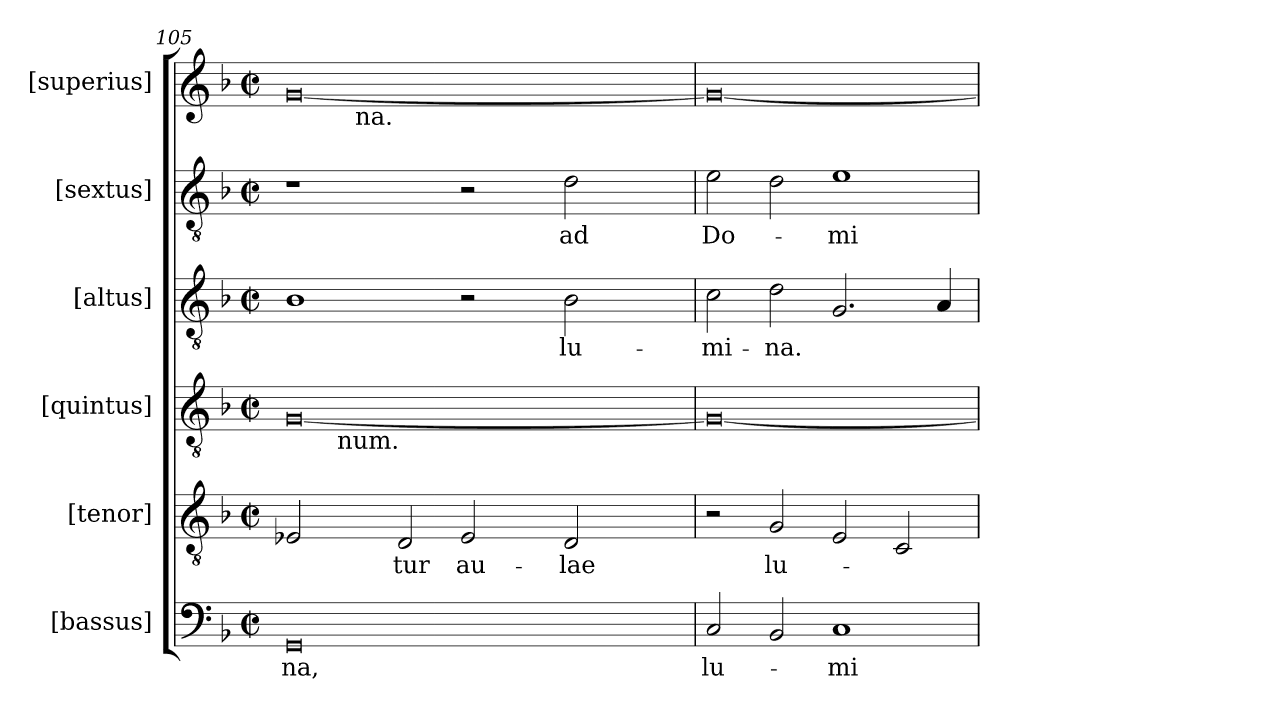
**kern	**text	**kern	**text	**kern	**kern	**text	**kern	**text	**kern
*part6	*part6	*part5	*part5	*part4	*part3	*part3	*part2	*part2	*part1
*staff6	*staff6	*staff5	*staff5	*staff4	*staff3	*staff3	*staff2	*staff2	*staff1
*I"[bassus]	*	*I"[tenor]	*	*I"[quintus]	*I"[altus]	*	*I"[sextus]	*	*I"[superius]
*I'[bassus]	*	*I'[tenor]	*	*I'[quintus]	*I'[altus]	*	*I'[sextus]	*	*I'[superius]
!!LO:PB:g=z
*clefF4	*	*clefGv2	*	*clefGv2	*clefGv2	*	*clefGv2	*	*clefG2
*k[b-]	*	*k[b-]	*	*k[b-]	*k[b-]	*	*k[b-]	*	*k[b-]
*F:	*	*F:	*	*F:	*F:	*	*F:	*	*F:
*M2/2	*	*M2/2	*	*M2/2	*M2/2	*	*M2/2	*	*M2/2
*met(c|)	*	*met(c|)	*	*met(c|)	*met(c|)	*	*met(c|)	*	*met(c|)
=105	=105	=105	=105	=105	=105	=105	=105	=105	=105
!	!LO:LY:b:cj	!	!	!	!	!	!	!	!
*	*	*^	*	*^	*	*	*	*	*^
0GG	-na,	2E-X/	32.ryy	.	[<0G	8ryy	1B-	.	1r	.	[<0g	8...ryy
.	.	.	1ryy	.	.	.	.	.	.	.	.	.
.	.	.	.	.	.	32.ryy	.	.	.	.	.	.
!	!	!	!	!	!	!LO:TX:b:t=num.	!	!	!	!	!	!
.	.	.	.	.	.	1ryy	.	.	.	.	.	.
!	!	!	!	!	!	!	!	!	!	!	!	!LO:TX:b:t=na.
.	.	.	.	.	.	.	.	.	.	.	.	1ryy
!	!	!	!	!LO:LY:b:cj	!	!	!	!	!	!	!	!
.	.	2D/	.	-tur	.	.	.	.	.	.	.	.
!	!	!	!	!LO:LY:b:cj	!	!	!	!	!	!	!	!
.	.	2E-/	.	au-	.	.	2r	.	2r	.	.	.
.	.	.	2ryy	.	.	.	.	.	.	.	.	.
.	.	.	.	.	.	2ryy	.	.	.	.	.	.
.	.	.	.	.	.	.	.	.	.	.	.	2ryy
!	!	!	!	!LO:LY:b:cj	!	!	!	!LO:LY:b:cj	!	!LO:LY:b:cj	!	!
.	.	2D/	.	-lae	.	.	2B-\	lu-	2d\	ad	.	.
.	.	.	4ryy	.	.	.	.	.	.	.	.	.
.	.	.	.	.	.	4ryy	.	.	.	.	.	.
.	.	.	.	.	.	.	.	.	.	.	.	4ryy
.	.	.	8ryy	.	.	.	.	.	.	.	.	.
.	.	.	16ryy	.	.	16ryy	.	.	.	.	.	.
.	.	.	64ryy	.	.	64ryy	.	.	.	.	.	64ryy
=106	=106	=106	=106	=106	=106	=106	=106	=106	=106	=106	=106	=106
!	!LO:LY:b:cj	!	!	!	!	!	!	!LO:LY:b:cj	!	!LO:LY:b:cj	!	!
*	*	*v	*v	*	*	*	*	*	*	*	*v	*v
*	*	*	*	*v	*v	*	*	*	*	*
2C/	lu-	2r	.	0G_<	2c\	-mi-	2e\	Do-	0g_<
!	!	!	!LO:LY:b:cj	!	!	!LO:LY:b:cj	!	!	!
2BB-/	.	2G/	lu-	.	2d\	-na.	2d\	.	.
!	!LO:LY:b:cj	!	!	!	!	!	!	!LO:LY:b:cj	!
1C	-mi-	2E/	.	.	2.G/	.	1e	-mi-	.
.	.	2C/	.	.	.	.	.	.	.
.	.	.	.	.	4A/	.	.	.	.
=	=	=	=	=	=	=	=	=	=
*-	*-	*-	*-	*-	*-	*-	*-	*-	*-
